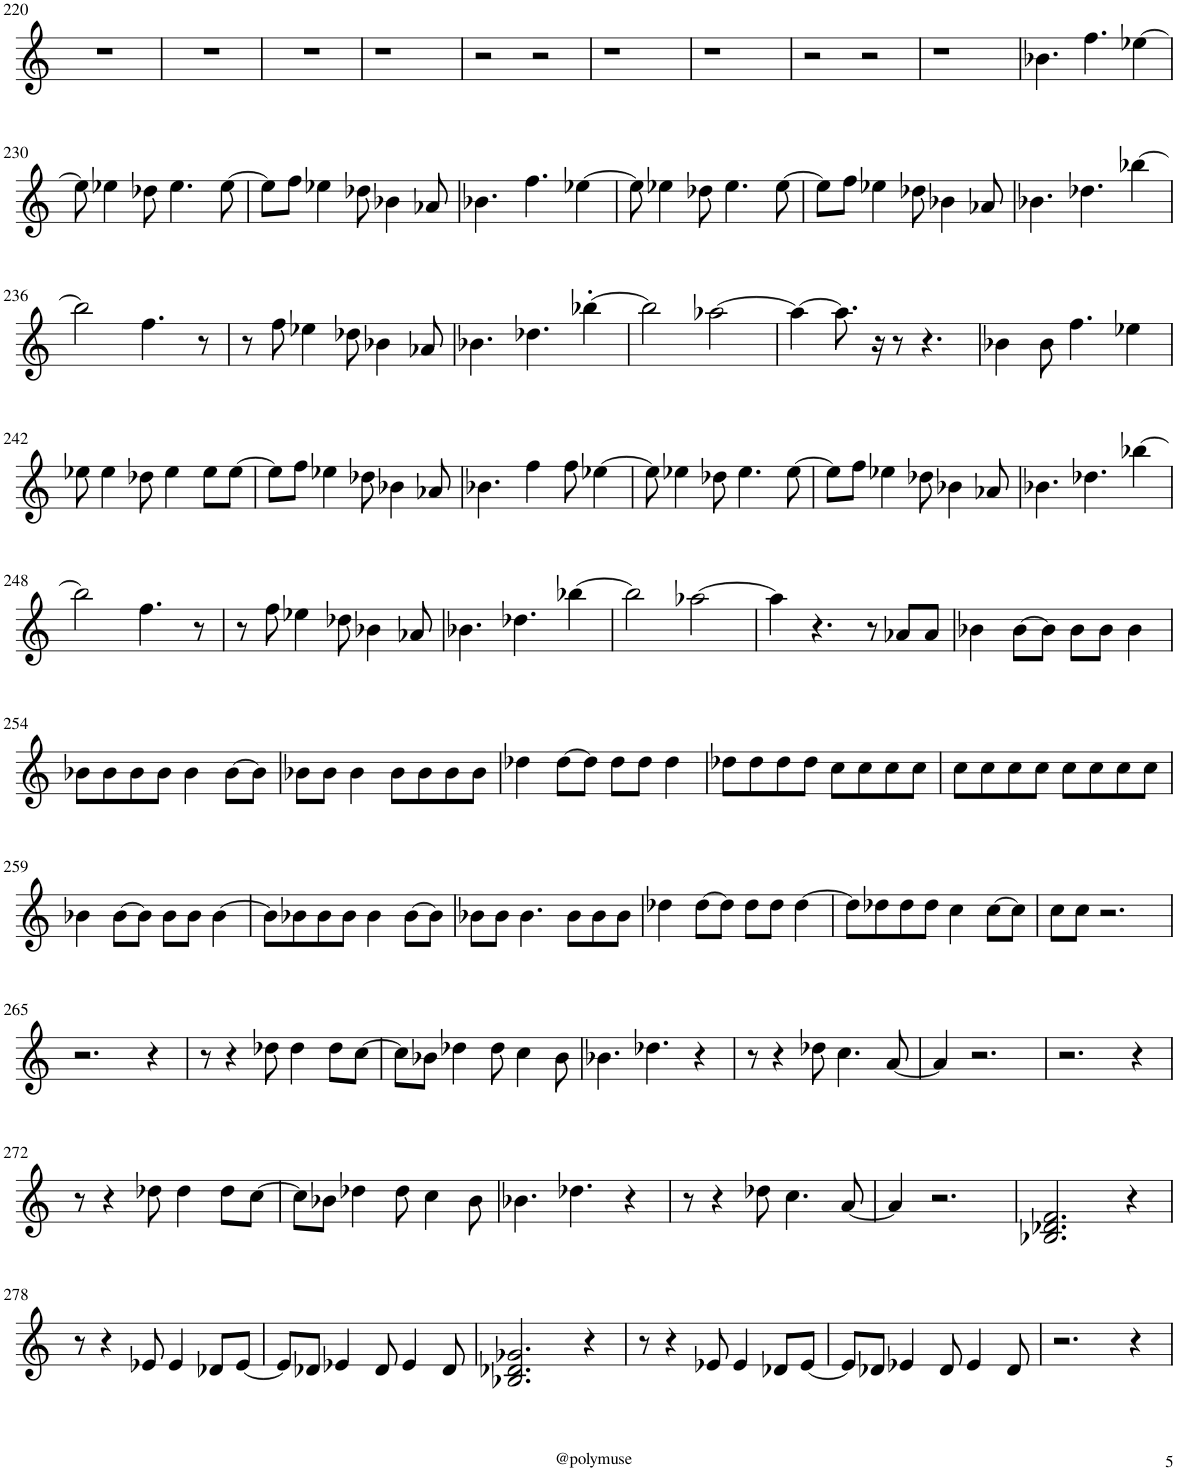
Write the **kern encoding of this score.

**kern
*part1
*staff1
*I"Piano
*I'Pno.
!!LO:PB:g=z
*clefG2
*k[]
*M4/4
=220
1r
=221
1r
=222
1r
=223
1r
=224
2r
2r
=225
1r
=226
1r
=227
2r
2r
=228
1r
=229
4.b-X\
4.ff\
[4ee-X\
!!LO:LB:g=z
=230
8ee-\]
4ee-X\
8dd-X\
4.ee-\
[8ee-\
=231
8ee-\L]
8ff\J
4ee-X\
8dd-X\
4b-X\
8a-X/
=232
4.b-X\
4.ff\
[4ee-X\
=233
8ee-\]
4ee-X\
8dd-X\
4.ee-\
[8ee-\
=234
8ee-\L]
8ff\J
4ee-X\
8dd-X\
4b-X\
8a-X/
=235
4.b-X\
4.dd-X\
[4bb-X\
!!LO:LB:g=z
=236
2bb-\]
4.ff\
8r
=237
8r
8ff\
4ee-X\
8dd-X\
4b-X\
8a-X/
=238
4.b-X\
4.dd-X\
[4bb-X'\
=239
2bb-\]
[2aa-X\
=240
4aa-\_
8.aa-\]
16r
8r
4.r
=241
4b-X\
8b-\
4.ff\
4ee-X\
!!LO:LB:g=z
=242
8ee-X\
4ee-\
8dd-X\
4ee-\
8ee-\L
[8ee-\J
=243
8ee-\L]
8ff\J
4ee-X\
8dd-X\
4b-X\
8a-X/
=244
4.b-X\
4ff\
8ff\
[4ee-X\
=245
8ee-\]
4ee-X\
8dd-X\
4.ee-\
[8ee-\
=246
8ee-\L]
8ff\J
4ee-X\
8dd-X\
4b-X\
8a-X/
=247
4.b-X\
4.dd-X\
[4bb-X\
!!LO:LB:g=z
=248
2bb-\]
4.ff\
8r
=249
8r
8ff\
4ee-X\
8dd-X\
4b-X\
8a-X/
=250
4.b-X\
4.dd-X\
[4bb-X\
=251
2bb-\]
[2aa-X\
=252
4aa-\]
4.r
8r
8a-X/L
8a-/J
=253
4b-X\
[8b-\L
8b-\J]
8b-\L
8b-\J
4b-\
!!LO:LB:g=z
=254
8b-X\L
8b-\
8b-\
8b-\J
4b-\
[8b-\L
8b-\J]
=255
8b-X\L
8b-\J
4b-\
8b-\L
8b-\
8b-\
8b-\J
=256
4dd-X\
[8dd-\L
8dd-\J]
8dd-\L
8dd-\J
4dd-\
=257
8dd-X\L
8dd-\
8dd-\
8dd-\J
8cc\L
8cc\
8cc\
8cc\J
=258
8cc\L
8cc\
8cc\
8cc\J
8cc\L
8cc\
8cc\
8cc\J
!!LO:LB:g=z
=259
4b-X\
[8b-\L
8b-\J]
8b-\L
8b-\J
[4b-\
=260
8b-\L]
8b-X\
8b-\
8b-\J
4b-\
[8b-\L
8b-\J]
=261
8b-X\L
8b-\J
4.b-\
8b-\L
8b-\
8b-\J
=262
4dd-X\
[8dd-\L
8dd-\J]
8dd-\L
8dd-\J
[4dd-\
=263
8dd-\L]
8dd-X\
8dd-\
8dd-\J
4cc\
[8cc\L
8cc\J]
=264
8cc\L
8cc\J
2.r
!!LO:LB:g=z
=265
2.r
4r
=266
8r
4r
8dd-X\
4dd-\
8dd-\L
[8cc\J
=267
8cc\L]
8b-X\J
4dd-X\
8dd-\
4cc\
8b-\
=268
4.b-X\
4.dd-X\
4r
=269
8r
4r
8dd-X\
4.cc\
[8a/
=270
4a/]
2.r
=271
2.r
4r
!!LO:LB:g=z
=272
8r
4r
8dd-X\
4dd-\
8dd-\L
[8cc\J
=273
8cc\L]
8b-X\J
4dd-X\
8dd-\
4cc\
8b-\
=274
4.b-X\
4.dd-X\
4r
=275
8r
4r
8dd-X\
4.cc\
[8a/
=276
4a/]
2.r
=277
2.B-X/ 2.d-X/ 2.f/
4r
!!LO:LB:g=z
=278
8r
4r
8e-X/
4e-/
8d-X/L
[8e-/J
=279
8e-/L]
8d-X/J
4e-X/
8d-/
4e-/
8d-/
=280
2.B-X/ 2.d-X/ 2.g-X/
4r
=281
8r
4r
8e-X/
4e-/
8d-X/L
[8e-/J
=282
8e-/L]
8d-X/J
4e-X/
8d-/
4e-/
8d-/
=283
2.r
4r
=
*-
